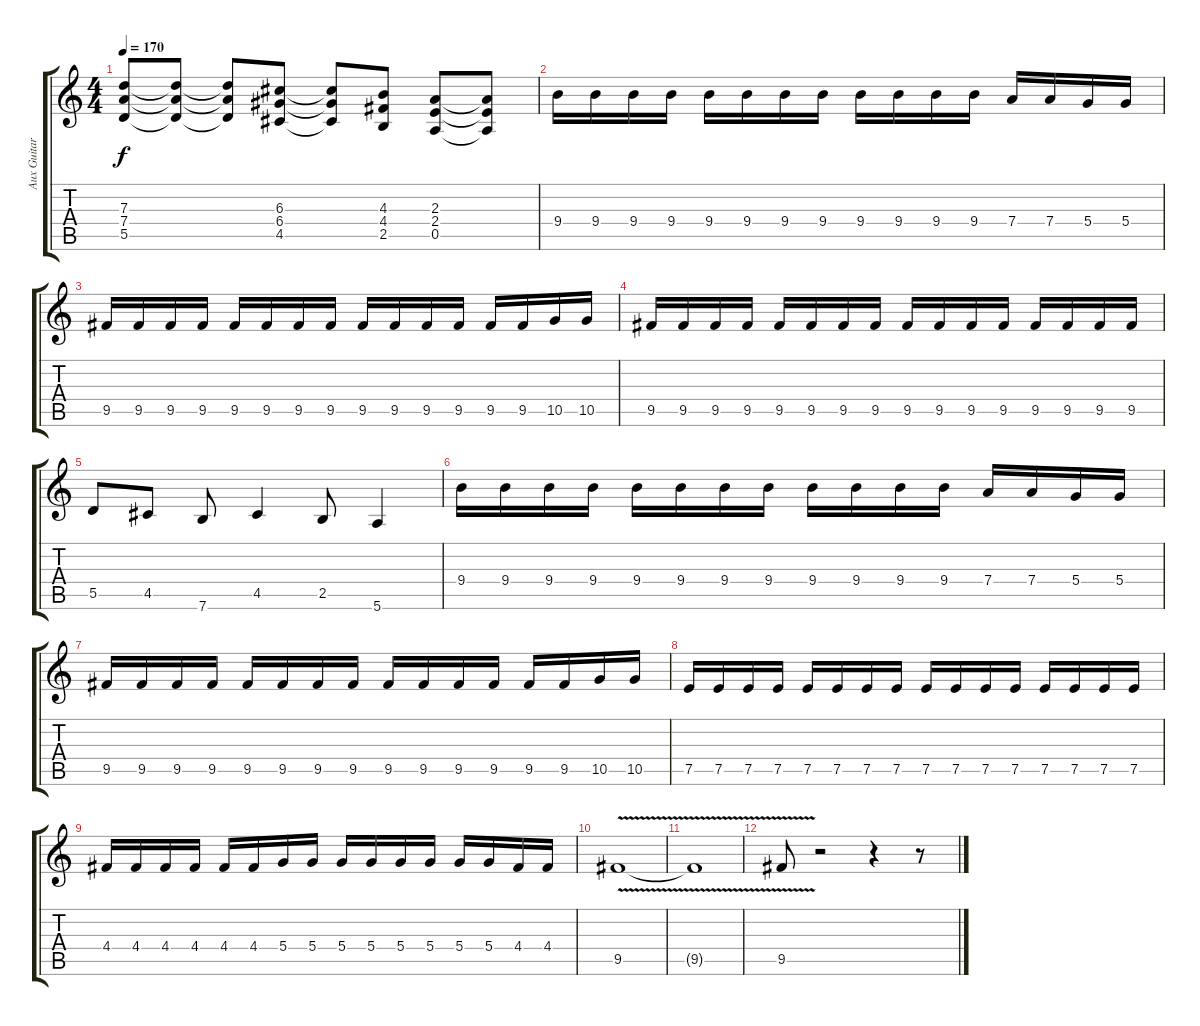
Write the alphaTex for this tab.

\track ("Aux Guitar" "Aux Guitar") {instrument distortionguitar}
\staff {score tabs}
\tuning (E4 B3 G3 D3 A2 E2) {hide}
\ts (4 4)
\tempo 170
\clef g2
\ks c
(7.3 7.4 5.5).8{dy f} (7.3{t} 7.4{t} 5.5{t}).8 (7.3{t} 7.4{t} 5.5{t}).8 (6.3 6.4 4.5).8 (6.3{t} 6.4{t} 4.5{t}).8 (4.3 4.4 2.5).8 (2.3 2.4 0.5).8 (2.3{t} 2.4{t} 0.5{t}).8 |
9.4.16{balance 12} 9.4.16 9.4.16 9.4.16 9.4.16 9.4.16 9.4.16 9.4.16 9.4.16 9.4.16 9.4.16 9.4.16 7.4.16 7.4.16 5.4.16 5.4.16 |
9.5.16 9.5.16 9.5.16 9.5.16 9.5.16 9.5.16 9.5.16 9.5.16 9.5.16 9.5.16 9.5.16 9.5.16 9.5.16 9.5.16 10.5.16 10.5.16 |
9.5.16 9.5.16 9.5.16 9.5.16 9.5.16 9.5.16 9.5.16 9.5.16 9.5.16 9.5.16 9.5.16 9.5.16 9.5.16 9.5.16 9.5.16 9.5.16 |
5.5.8 4.5.8 7.6.8 4.5.4 2.5.8 5.6.4 |
9.4.16 9.4.16 9.4.16 9.4.16 9.4.16 9.4.16 9.4.16 9.4.16 9.4.16 9.4.16 9.4.16 9.4.16 7.4.16 7.4.16 5.4.16 5.4.16 |
9.5.16 9.5.16 9.5.16 9.5.16 9.5.16 9.5.16 9.5.16 9.5.16 9.5.16 9.5.16 9.5.16 9.5.16 9.5.16 9.5.16 10.5.16 10.5.16 |
7.5.16 7.5.16 7.5.16 7.5.16 7.5.16 7.5.16 7.5.16 7.5.16 7.5.16 7.5.16 7.5.16 7.5.16 7.5.16 7.5.16 7.5.16 7.5.16 |
4.4.16 4.4.16 4.4.16 4.4.16 4.4.16 4.4.16 5.4.16 5.4.16 5.4.16 5.4.16 5.4.16 5.4.16 5.4.16 5.4.16 4.4.16 4.4.16 |
9.5{v}.1 |
9.5{t}.1 |
9.5{v}.8 r.2 r.4 r.8
